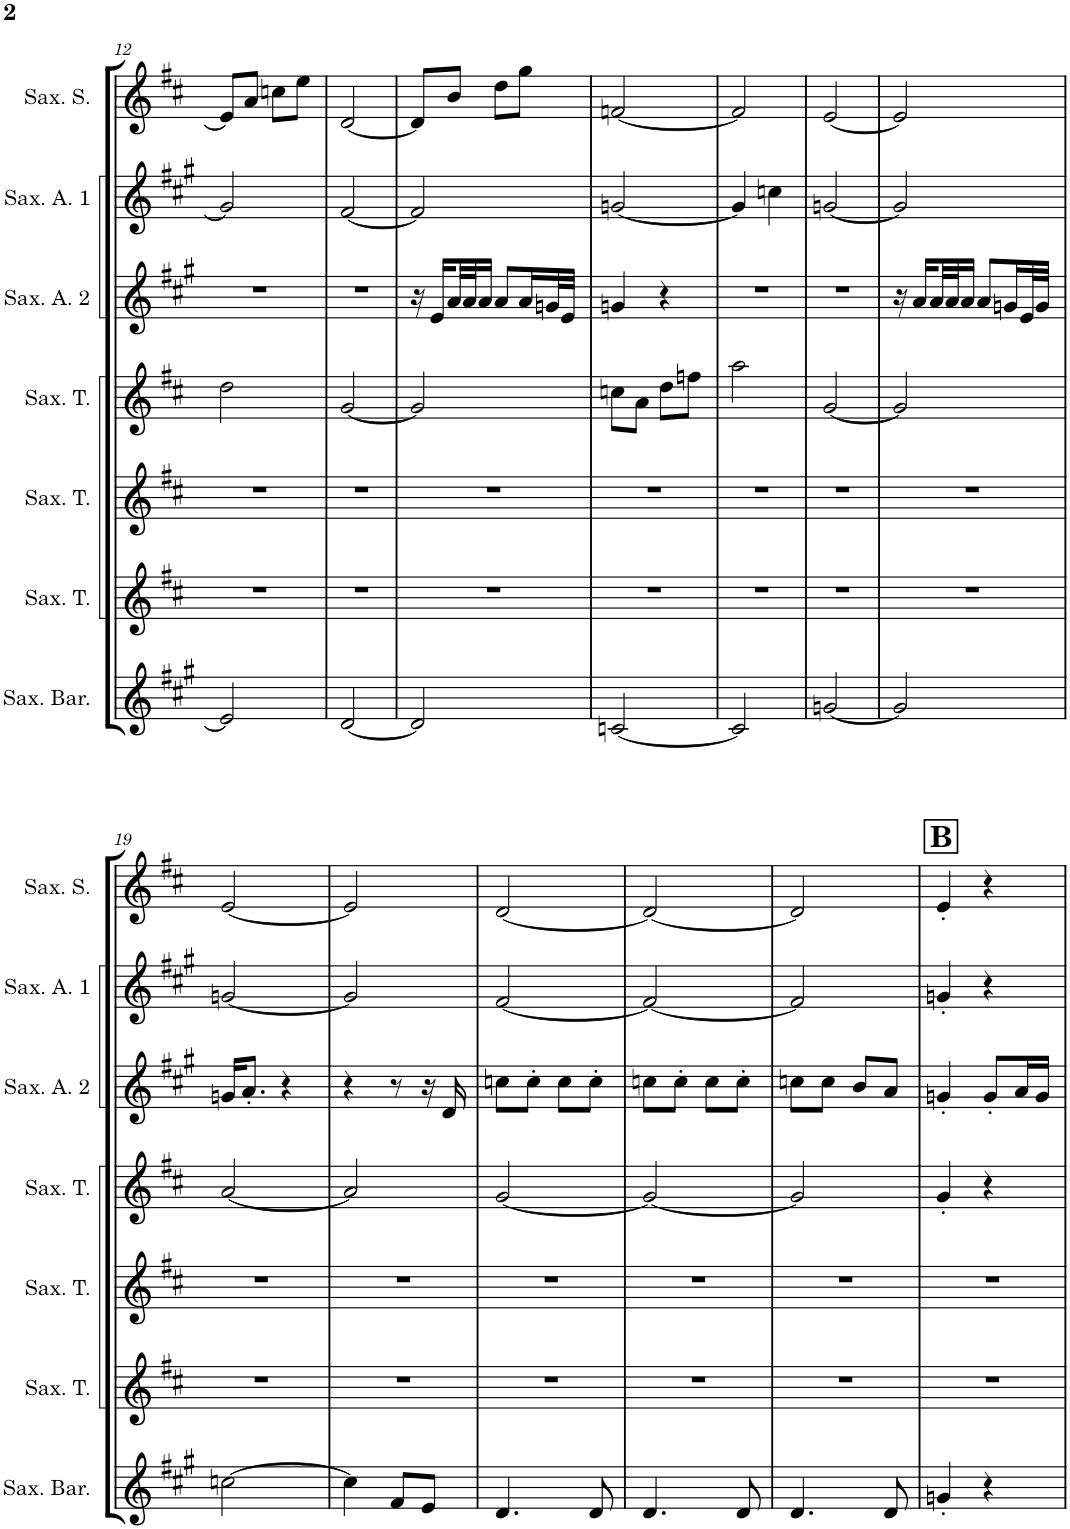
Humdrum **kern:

**kern	**kern	**kern	**kern	**kern	**kern	**kern
*part7	*part6	*part5	*part4	*part3	*part2	*part1
*staff7	*staff6	*staff5	*staff4	*staff3	*staff2	*staff1
*I"Saxophone Baryton	*I"Saxophone Ténor	*I"Saxophone Ténor	*I"Saxophone Ténor	*I"Saxophone Alto 2	*I"Saxophone Alto 1	*I"Saxophone Soprano
*I'Sax. Bar.	*I'Sax. T.	*I'Sax. T.	*I'Sax. T.	*I'Sax. A. 2	*I'Sax. A. 1	*I'Sax. S.
!!LO:PB:g=z
*clefG2	*clefG2	*clefG2	*clefG2	*clefG2	*clefG2	*clefG2
*Trd12c21	*Trd8c14	*Trd8c14	*Trd8c14	*Trd5c9	*Trd5c9	*Trd1c2
*k[f#c#g#]	*k[f#c#]	*k[f#c#]	*k[f#c#]	*k[f#c#g#]	*k[f#c#g#]	*k[f#c#]
*M2/4	*M2/4	*M2/4	*M2/4	*M2/4	*M2/4	*M2/4
=12	=12	=12	=12	=12	=12	=12
2e/]	2r	2r	2dd\	2r	2g/]	8e/L]
.	.	.	.	.	.	8a/J
.	.	.	.	.	.	8ccn\L
.	.	.	.	.	.	8ee\J
=13	=13	=13	=13	=13	=13	=13
[2d/	2r	2r	[2g/	2r	[2f#/	[2d/
=14	=14	=14	=14	=14	=14	=14
2d/]	2r	2r	2g/]	16r	2f#/]	8d/L]
.	.	.	.	16e/LL	.	.
.	.	.	.	32a/L	.	8b/J
.	.	.	.	32a/J	.	.
.	.	.	.	16a/JJ	.	.
.	.	.	.	8a/L	.	8dd\L
.	.	.	.	16a/L	.	8gg\J
.	.	.	.	32gn/L	.	.
.	.	.	.	32e/JJJ	.	.
=15	=15	=15	=15	=15	=15	=15
[2cn/	2r	2r	8ccn\L	4gn/	[2gn/	[2fn/
.	.	.	8a\J	.	.	.
.	.	.	8dd\L	4r	.	.
.	.	.	8ffn\J	.	.	.
=16	=16	=16	=16	=16	=16	=16
2c/]	2r	2r	2aa\	2r	4g/]	2f/]
.	.	.	.	.	4ccn\	.
=17	=17	=17	=17	=17	=17	=17
[2gn/	2r	2r	[2g/	2r	[2gn/	[2e/
=18	=18	=18	=18	=18	=18	=18
2g/]	2r	2r	2g/]	16r	2g/]	2e/]
.	.	.	.	16a/LL	.	.
.	.	.	.	32a/L	.	.
.	.	.	.	32a/J	.	.
.	.	.	.	16a/JJ	.	.
.	.	.	.	8a/L	.	.
.	.	.	.	16gn/L	.	.
.	.	.	.	32e/L	.	.
.	.	.	.	32g/JJJ	.	.
!!LO:LB:g=z
=19	=19	=19	=19	=19	=19	=19
[2ccn\	2r	2r	[2a/	16gn/KL	[2gn/	[2e/
.	.	.	.	8.a'/J	.	.
.	.	.	.	4r	.	.
=20	=20	=20	=20	=20	=20	=20
4cc\]	2r	2r	2a/]	4r	2g/]	2e/]
8f#/L	.	.	.	8r	.	.
8e/J	.	.	.	16r	.	.
.	.	.	.	16d/	.	.
=21	=21	=21	=21	=21	=21	=21
4.d/	2r	2r	[2g/	8ccn\L	[2f#/	[2d/
.	.	.	.	8cc'\J	.	.
.	.	.	.	8cc\L	.	.
8d/	.	.	.	8cc'\J	.	.
=22	=22	=22	=22	=22	=22	=22
4.d/	2r	2r	2g/_	8ccn\L	2f#/_	2d/_
.	.	.	.	8cc'\J	.	.
.	.	.	.	8cc\L	.	.
8d/	.	.	.	8cc'\J	.	.
=23	=23	=23	=23	=23	=23	=23
4.d/	2r	2r	2g/]	8ccn\L	2f#/]	2d/]
.	.	.	.	8cc\J	.	.
.	.	.	.	8b/L	.	.
8d/	.	.	.	8a/J	.	.
!!LO:REH:place=s1:a:B:cj:fs=14:t=B
=24	=24	=24	=24	=24	=24	=24
4gn'/	2r	2r	4g'/	4gn'/	4gn'/	4e'/
4r	.	.	4r	8g'/L	4r	4r
.	.	.	.	16a/L	.	.
.	.	.	.	16g/JJ	.	.
=	=	=	=	=	=	=
*-	*-	*-	*-	*-	*-	*-
